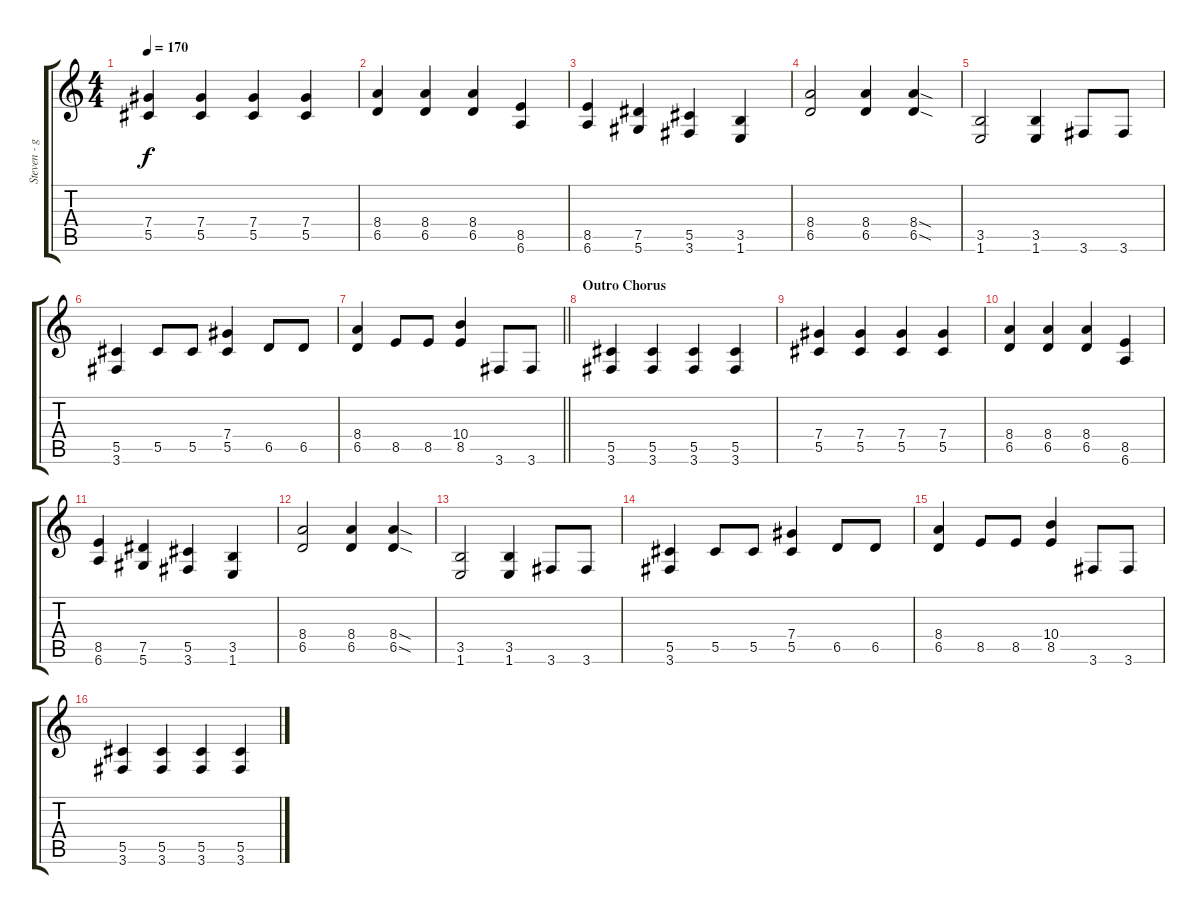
\track ("Steven - gtr2" "Steven - g") {instrument electricguitarjazz}
\staff {score tabs}
\tuning (Eb4 Bb3 Gb3 Db3 Ab2 Eb2) {hide}
\ts (4 4)
\tempo 170
\clef g2
\ks c
(7.4 5.5).4{dy f} (7.4 5.5).4 (7.4 5.5).4 (7.4 5.5).4 |
(8.4 6.5).4 (8.4 6.5).4 (8.4 6.5).4 (8.5 6.6).4 |
(8.5 6.6).4 (7.5 5.6).4 (5.5 3.6).4 (3.5 1.6).4 |
(8.4 6.5).2 (8.4 6.5).4 (8.4{sod} 6.5{sod}).4 |
(3.5 1.6).2 (3.5 1.6).4 3.6.8 3.6.8 |
(5.5 3.6).4 5.5.8 5.5.8 (7.4 5.5).4 6.5.8 6.5.8 |
\barLineRight lightlight
(8.4 6.5).4 8.5.8 8.5.8 (10.4 8.5).4 3.6.8 3.6.8 |
\section ("" "Outro Chorus")
(5.5 3.6).4 (5.5 3.6).4 (5.5 3.6).4 (5.5 3.6).4 |
(7.4 5.5).4 (7.4 5.5).4 (7.4 5.5).4 (7.4 5.5).4 |
(8.4 6.5).4 (8.4 6.5).4 (8.4 6.5).4 (8.5 6.6).4 |
(8.5 6.6).4 (7.5 5.6).4 (5.5 3.6).4 (3.5 1.6).4 |
(8.4 6.5).2 (8.4 6.5).4 (8.4{sod} 6.5{sod}).4 |
(3.5 1.6).2 (3.5 1.6).4 3.6.8 3.6.8 |
(5.5 3.6).4 5.5.8 5.5.8 (7.4 5.5).4 6.5.8 6.5.8 |
(8.4 6.5).4 8.5.8 8.5.8 (10.4 8.5).4 3.6.8 3.6.8 |
(5.5 3.6).4 (5.5 3.6).4 (5.5 3.6).4 (5.5 3.6).4
